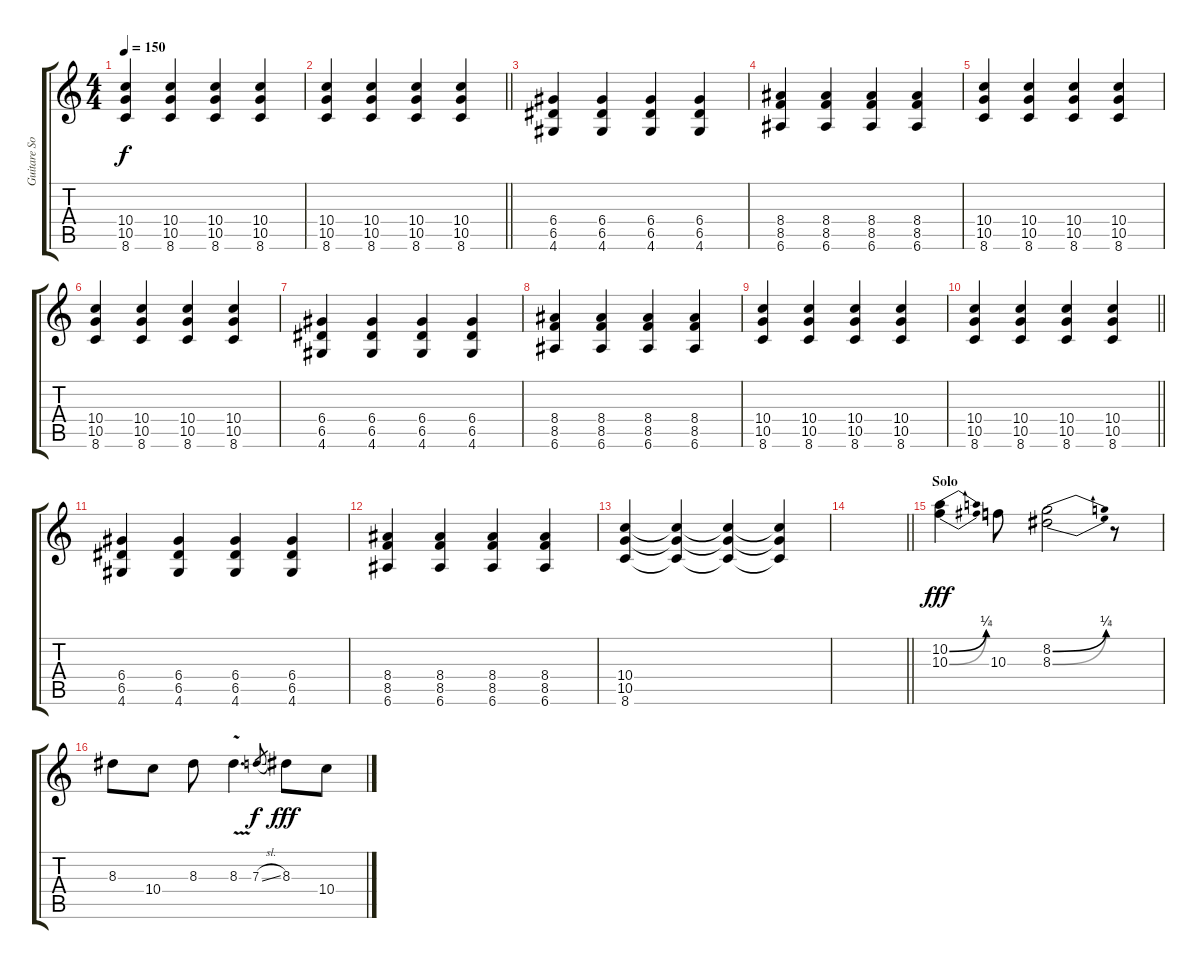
\track ("Guitare Soliste" "Guitare So") {instrument distortionguitar}
\staff {score tabs}
\tuning (E4 B3 G3 D3 A2 E2) {hide}
\ts (4 4)
\tempo 150
\clef g2
\ks c
(10.4 10.5 8.6).4{dy f} (10.4 10.5 8.6).4 (10.4 10.5 8.6).4 (10.4 10.5 8.6).4 |
\barLineRight lightlight
(10.4 10.5 8.6).4 (10.4 10.5 8.6).4 (10.4 10.5 8.6).4 (10.4 10.5 8.6).4 |
(6.4 6.5 4.6).4 (6.4 6.5 4.6).4 (6.4 6.5 4.6).4 (6.4 6.5 4.6).4 |
(8.4 8.5 6.6).4 (8.4 8.5 6.6).4 (8.4 8.5 6.6).4 (8.4 8.5 6.6).4 |
(10.4 10.5 8.6).4 (10.4 10.5 8.6).4 (10.4 10.5 8.6).4 (10.4 10.5 8.6).4 |
(10.4 10.5 8.6).4 (10.4 10.5 8.6).4 (10.4 10.5 8.6).4 (10.4 10.5 8.6).4 |
(6.4 6.5 4.6).4 (6.4 6.5 4.6).4 (6.4 6.5 4.6).4 (6.4 6.5 4.6).4 |
(8.4 8.5 6.6).4 (8.4 8.5 6.6).4 (8.4 8.5 6.6).4 (8.4 8.5 6.6).4 |
(10.4 10.5 8.6).4 (10.4 10.5 8.6).4 (10.4 10.5 8.6).4 (10.4 10.5 8.6).4 |
\barLineRight lightlight
(10.4 10.5 8.6).4 (10.4 10.5 8.6).4 (10.4 10.5 8.6).4 (10.4 10.5 8.6).4 |
(6.4 6.5 4.6).4 (6.4 6.5 4.6).4 (6.4 6.5 4.6).4 (6.4 6.5 4.6).4 |
(8.4 8.5 6.6).4 (8.4 8.5 6.6).4 (8.4 8.5 6.6).4 (8.4 8.5 6.6).4 |
(10.4 10.5 8.6).4 (10.4{t} 10.5{t} 8.6{t}).4 (10.4{t} 10.5{t} 8.6{t}).4 (10.4{t} 10.5{t} 8.6{t}).4 |
\barLineRight lightlight
|
\section ("" "Solo")
(10.2{be (bend 0 0 60 1)} 10.3{be (bend 0 0 60 2)}).4{dy fff volume 16 instrument distortionguitar} 10.3.8 (8.2{be (bend 0 0 60 1)} 8.3{be (bend 0 0 60 2)}).2 r.8 |
8.3.8 10.4.8 8.3.8 8.3{v}.4{d} 7.3{sl}.8{gr dy f} 8.3.8{dy fff} 10.4.8
